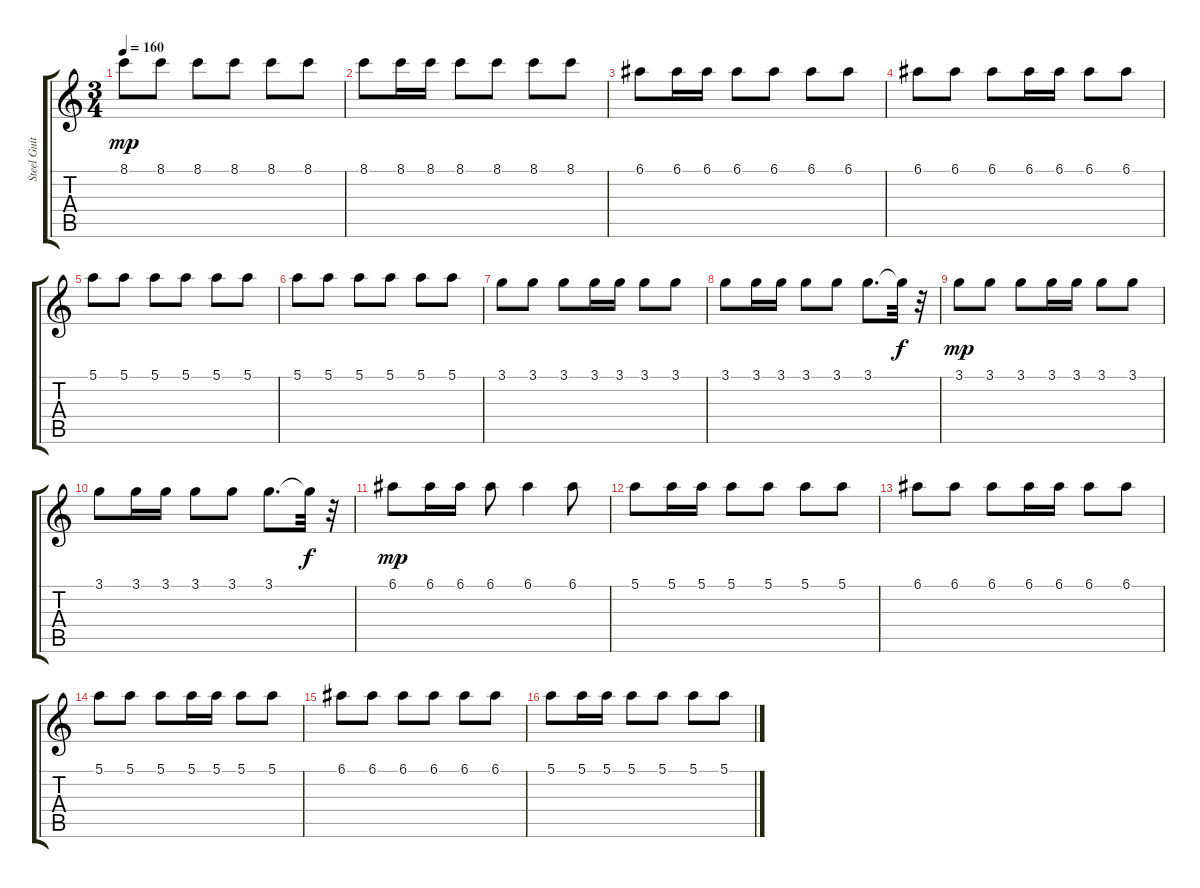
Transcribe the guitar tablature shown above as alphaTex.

\track ("Steel Guitar Middle" "Steel Guit") {instrument acousticguitarsteel}
\staff {score tabs}
\tuning (E4 B3 G3 D3 A2 E2) {hide}
\ts (3 4)
\tempo 160
\clef g2
\ks c
8.1.8{dy mp} 8.1.8 8.1.8 8.1.8 8.1.8 8.1.8 |
8.1.8 8.1.16 8.1.16 8.1.8 8.1.8 8.1.8 8.1.8 |
6.1.8 6.1.16 6.1.16 6.1.8 6.1.8 6.1.8 6.1.8 |
6.1.8 6.1.8 6.1.8 6.1.16 6.1.16 6.1.8 6.1.8 |
5.1.8 5.1.8 5.1.8 5.1.8 5.1.8 5.1.8 |
5.1.8 5.1.8 5.1.8 5.1.8 5.1.8 5.1.8 |
3.1.8 3.1.8 3.1.8 3.1.16 3.1.16 3.1.8 3.1.8 |
3.1.8 3.1.16 3.1.16 3.1.8 3.1.8 3.1.8{d} 3.1{t}.32{dy f} r.32 |
3.1.8{dy mp} 3.1.8 3.1.8 3.1.16 3.1.16 3.1.8 3.1.8 |
3.1.8 3.1.16 3.1.16 3.1.8 3.1.8 3.1.8{d} 3.1{t}.32{dy f} r.32 |
6.1.8{dy mp} 6.1.16 6.1.16 6.1.8 6.1.4 6.1.8 |
5.1.8 5.1.16 5.1.16 5.1.8 5.1.8 5.1.8 5.1.8 |
6.1.8 6.1.8 6.1.8 6.1.16 6.1.16 6.1.8 6.1.8 |
5.1.8 5.1.8 5.1.8 5.1.16 5.1.16 5.1.8 5.1.8 |
6.1.8 6.1.8 6.1.8 6.1.8 6.1.8 6.1.8 |
5.1.8 5.1.16 5.1.16 5.1.8 5.1.8 5.1.8 5.1.8
